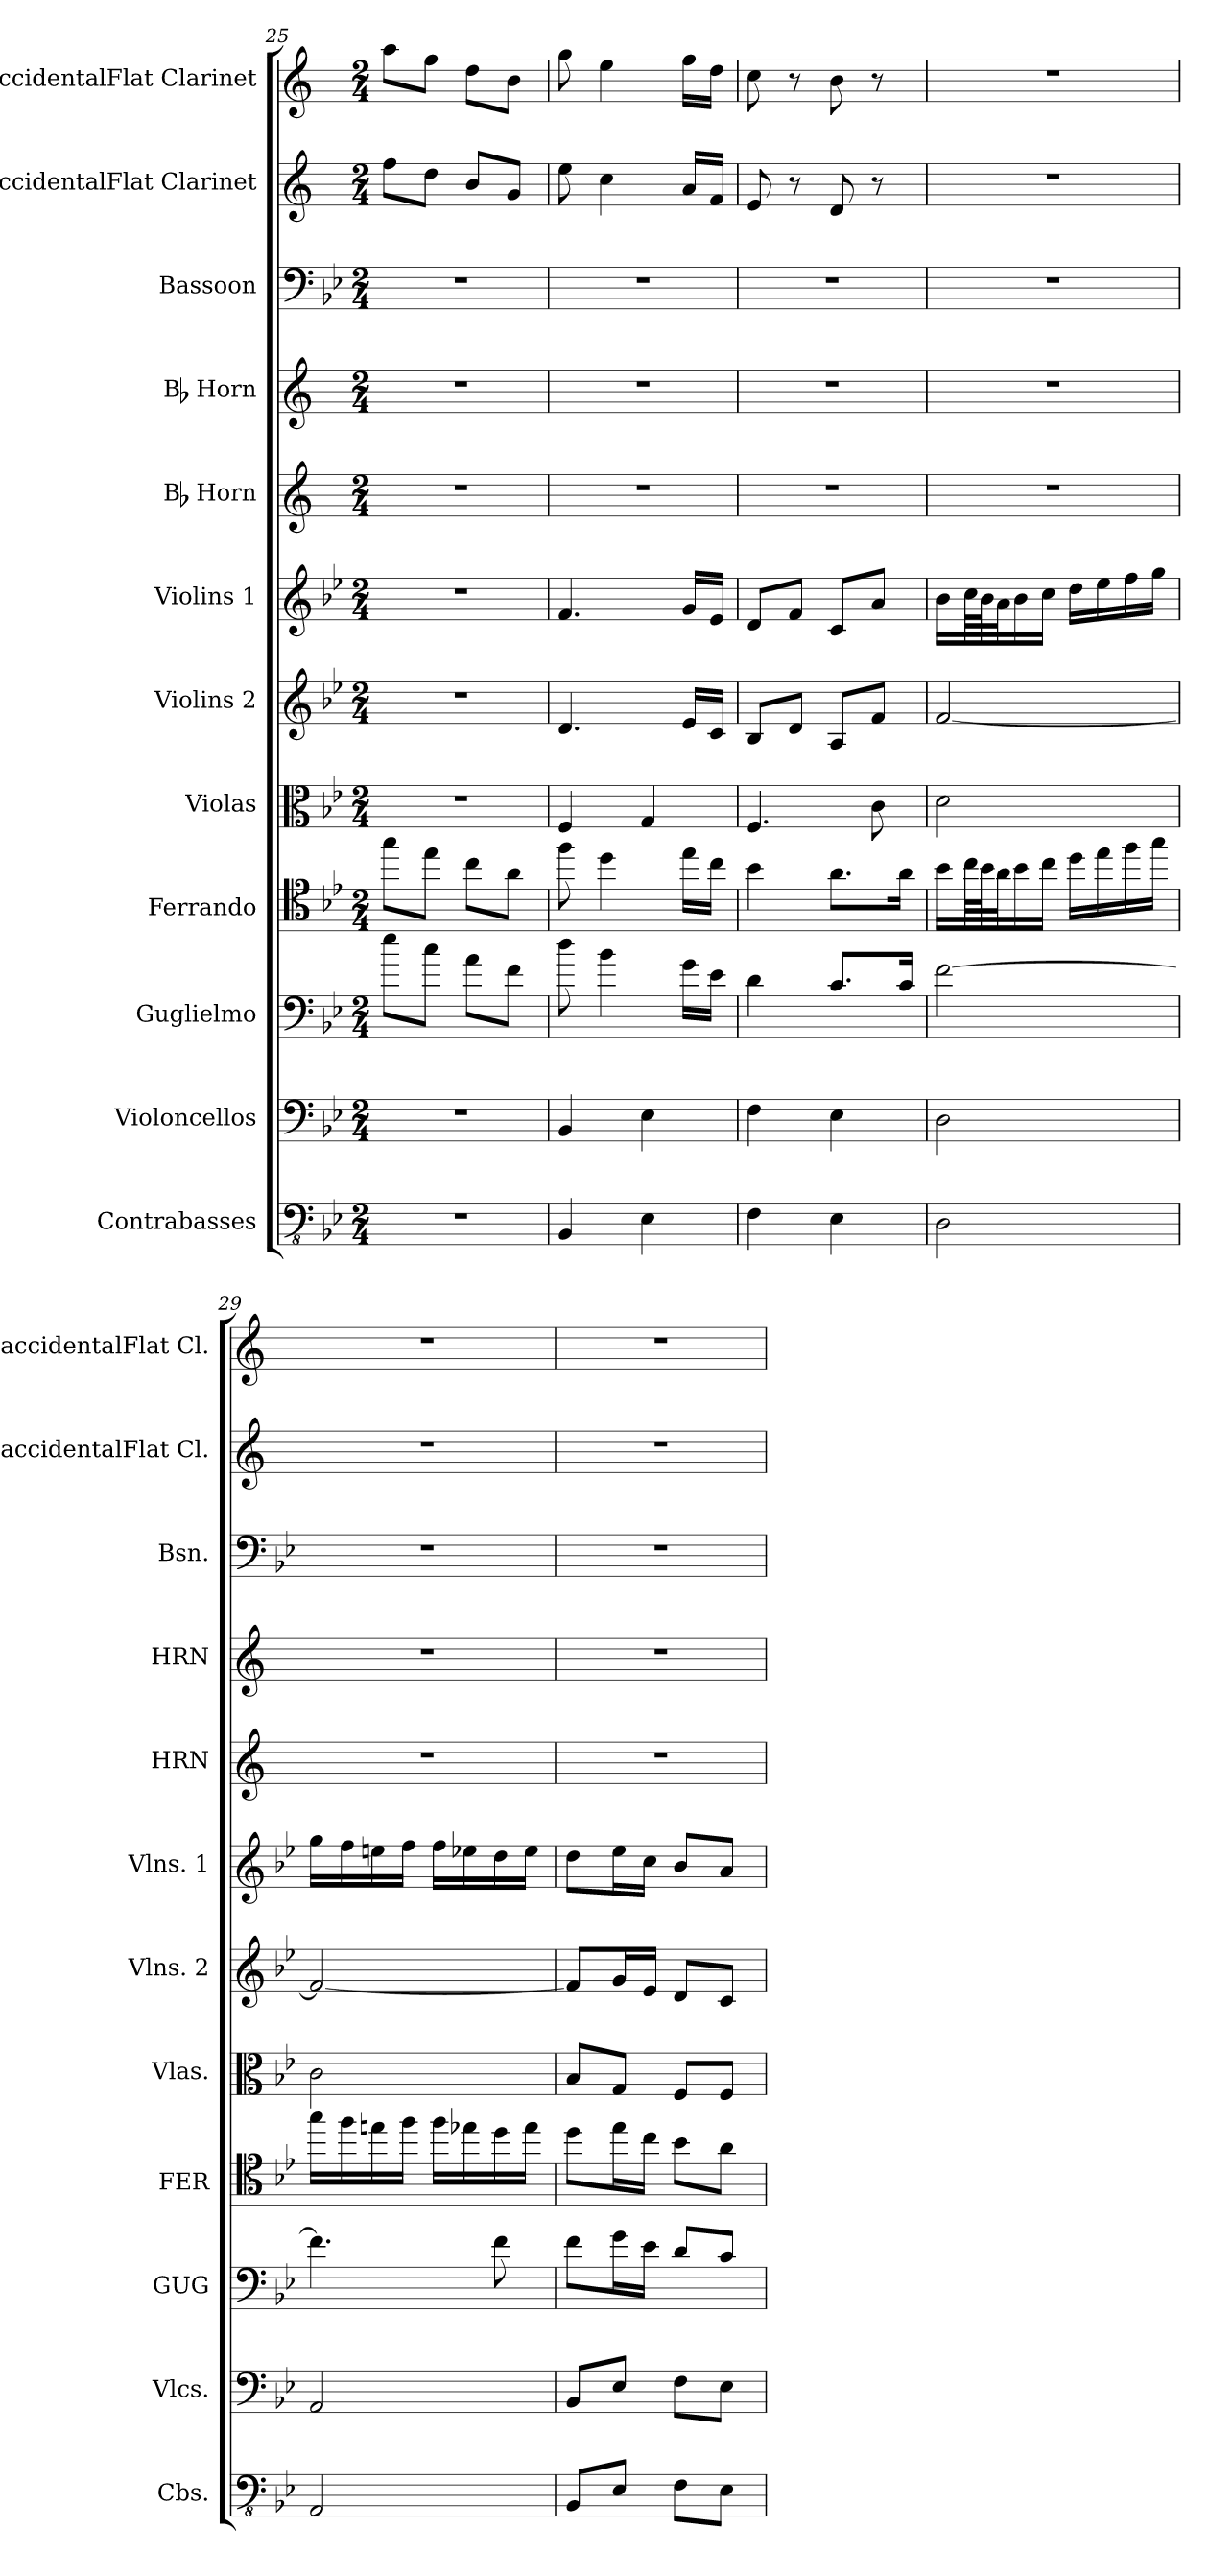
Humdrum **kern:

**kern	**kern	**kern	**kern	**kern	**kern	**kern	**kern	**kern	**kern	**kern	**kern
*part12	*part11	*part10	*part9	*part8	*part7	*part6	*part5	*part4	*part3	*part2	*part1
*staff12	*staff11	*staff10	*staff9	*staff8	*staff7	*staff6	*staff5	*staff4	*staff3	*staff2	*staff1
*I"Contrabasses	*I"Violoncellos	*I"Guglielmo	*I"Ferrando	*I"Violas	*I"Violins 2	*I"Violins 1	*I"Bb Horn	*I"Bb Horn	*I"Bassoon	*I"BaccidentalFlat Clarinet	*I"BaccidentalFlat Clarinet
*I'Cbs.	*I'Vlcs.	*I'GUG	*I'FER	*I'Vlas.	*I'Vlns. 2	*I'Vlns. 1	*I'HRN	*I'HRN	*I'Bsn.	*I'BaccidentalFlat Cl.	*I'BaccidentalFlat Cl.
*clefFv4	*clefF4	*clefF4	*clefC4	*clefC3	*clefG2	*clefG2	*clefG2	*clefG2	*clefF4	*clefG2	*clefG2
*	*	*ITrd7c12	*ITrd7c12	*	*	*	*ITrd1c2	*ITrd1c2	*	*ITrd1c2	*ITrd1c2
*k[b-e-]	*k[b-e-]	*k[b-e-]	*k[b-e-]	*k[b-e-]	*k[b-e-]	*k[b-e-]	*k[b-e-]	*k[b-e-]	*k[b-e-]	*k[b-e-]	*k[b-e-]
*M2/4	*M2/4	*M2/4	*M2/4	*M2/4	*M2/4	*M2/4	*M2/4	*M2/4	*M2/4	*M2/4	*M2/4
=25	=25	=25	=25	=25	=25	=25	=25	=25	=25	=25	=25
2r	2r	8e-\L	8g\L	2r	2r	2r	2r	2r	2r	8ee-\L	8gg\L
.	.	8c\J	8e-\J	.	.	.	.	.	.	8cc\J	8ee-\J
.	.	8A\L	8c\L	.	.	.	.	.	.	8a/L	8cc\L
.	.	8F\J	8A\J	.	.	.	.	.	.	8f/J	8a\J
=26	=26	=26	=26	=26	=26	=26	=26	=26	=26	=26	=26
4BBB-/	4BB-/	8d\	8f\	4F/	4.d/	4.f/	2r	2r	2r	8dd\	8ff\
.	.	4B-\	4d\	.	.	.	.	.	.	4b-\	4dd\
4EE-\	4E-\	.	.	4G/	.	.	.	.	.	.	.
.	.	16G\LL	16e-\LL	.	16e-/LL	16g/LL	.	.	.	16g/LL	16ee-\LL
.	.	16E-\JJ	16c\JJ	.	16c/JJ	16e-/JJ	.	.	.	16e-/JJ	16cc\JJ
=27	=27	=27	=27	=27	=27	=27	=27	=27	=27	=27	=27
4FF\	4F\	4D\	4B-\	4.F/	8B-/L	8d/L	2r	2r	2r	8d/	8b-\
.	.	.	.	.	8d/J	8f/J	.	.	.	8r	8r
4EE-\	4E-\	8.C/L	8.A\L	.	8A/L	8c/L	.	.	.	8c/	8a\
.	.	.	.	8c\	8f/J	8a/J	.	.	.	8r	8r
.	.	16C/Jk	16A\Jk	.	.	.	.	.	.	.	.
=28	=28	=28	=28	=28	=28	=28	=28	=28	=28	=28	=28
2DD\	2D\	[2F\	16B-\LL	2d\	[2f/	16b-\LL	2r	2r	2r	2r	2r
.	.	.	64c\LL	.	.	64cc\LL	.	.	.	.	.
.	.	.	64B-\J	.	.	64b-\J	.	.	.	.	.
.	.	.	32A\J	.	.	32a\J	.	.	.	.	.
.	.	.	16B-\	.	.	16b-\	.	.	.	.	.
.	.	.	16c\JJ	.	.	16cc\JJ	.	.	.	.	.
.	.	.	16d\LL	.	.	16dd\LL	.	.	.	.	.
.	.	.	16e-\	.	.	16ee-\	.	.	.	.	.
.	.	.	16f\	.	.	16ff\	.	.	.	.	.
.	.	.	16g\JJ	.	.	16gg\JJ	.	.	.	.	.
=29	=29	=29	=29	=29	=29	=29	=29	=29	=29	=29	=29
2AAA/	2AA/	4.F\]	16g\LL	2c\	2f/_	16gg\LL	2r	2r	2r	2r	2r
.	.	.	16f\	.	.	16ff\	.	.	.	.	.
.	.	.	16en\	.	.	16een\	.	.	.	.	.
.	.	.	16f\JJ	.	.	16ff\JJ	.	.	.	.	.
.	.	.	16f\LL	.	.	16ff\LL	.	.	.	.	.
.	.	.	16e-X\	.	.	16ee-X\	.	.	.	.	.
.	.	8F\	16d\	.	.	16dd\	.	.	.	.	.
.	.	.	16e-\JJ	.	.	16ee-\JJ	.	.	.	.	.
=30	=30	=30	=30	=30	=30	=30	=30	=30	=30	=30	=30
8BBB-/L	8BB-/L	8F\L	8d\L	8B-/L	8f/L]	8dd\L	2r	2r	2r	2r	2r
8EE-\J	8E-/J	16G\L	16e-\L	8G/J	16g/L	16ee-\L	.	.	.	.	.
.	.	16E-\JJ	16c\JJ	.	16e-/JJ	16cc\JJ	.	.	.	.	.
8FF\L	8F\L	8D/L	8B-\L	8F/L	8d/L	8b-/L	.	.	.	.	.
8EE-\J	8E-\J	8C/J	8A\J	8F/J	8c/J	8a/J	.	.	.	.	.
=	=	=	=	=	=	=	=	=	=	=	=
*-	*-	*-	*-	*-	*-	*-	*-	*-	*-	*-	*-
